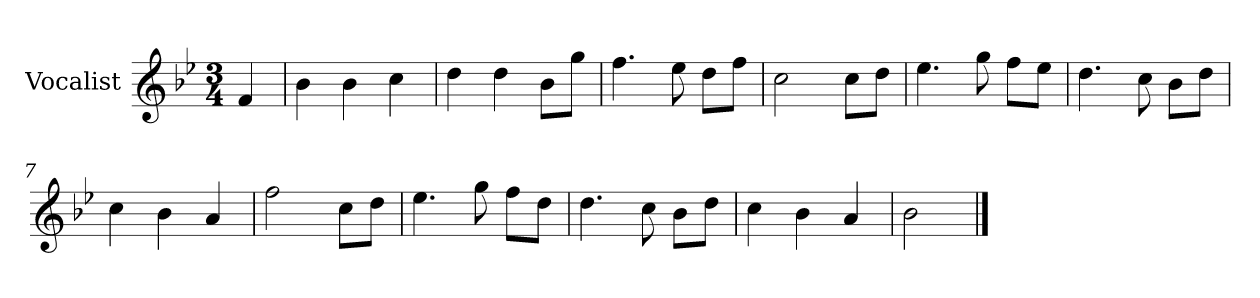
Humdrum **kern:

**kern
*part1
*staff1
*I"Vocalist
*k[b-e-]
*B-:
*M3/4
=
4f
=1
4b-
4b-
4cc
=2
4dd
4dd
8b-L
8ggJ
=3
4.ff
8ee-
8ddL
8ffJ
=4
2cc
8ccL
8ddJ
=5
4.ee-
8gg
8ffL
8ee-J
=6
4.dd
8cc
8b-L
8ddJ
=7
4cc
4b-
4a
=8
2ff
8ccL
8ddJ
=9
4.ee-
8gg
8ffL
8ddJ
=10
4.dd
8cc
8b-L
8ddJ
=11
4cc
4b-
4a
=12
2b-
==
*-
